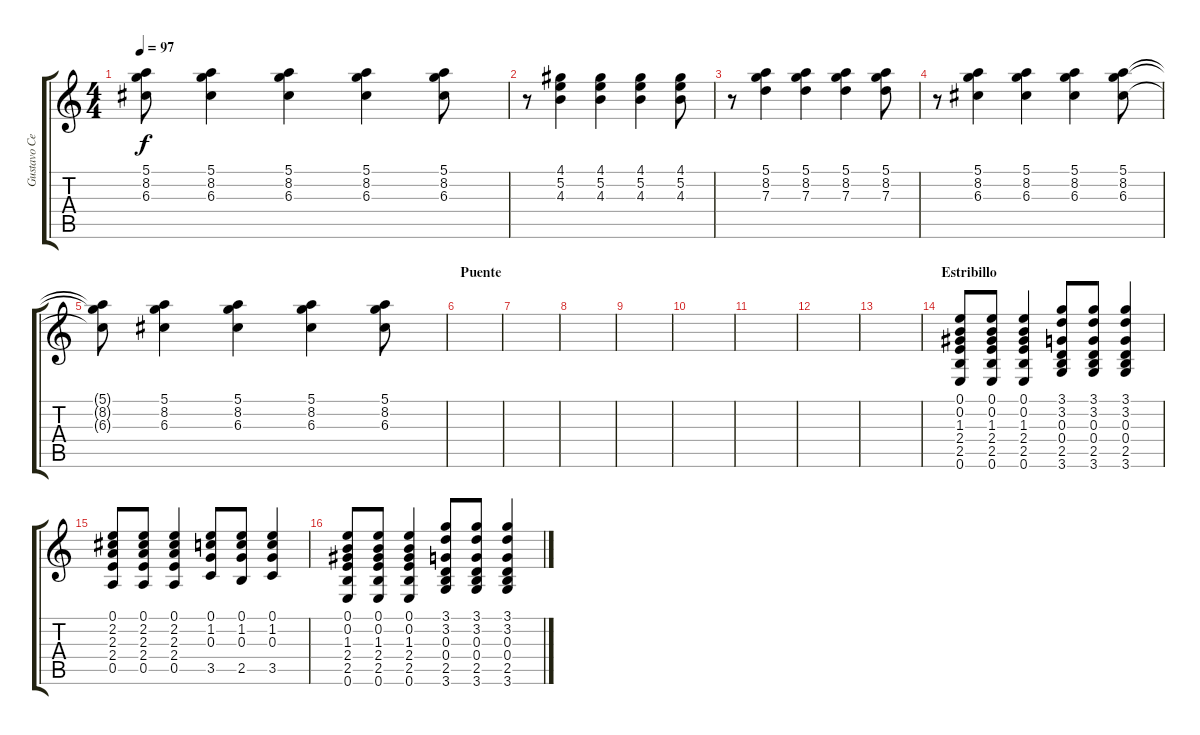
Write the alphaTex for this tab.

\track ("Gustavo Cerati - Acústica " "Gustavo Ce") {instrument acousticguitarsteel}
\staff {score tabs}
\tuning (E4 B3 G3 D3 A2 E2) {hide}
\ts (4 4)
\tempo 97
\clef g2
\ks c
(5.1{t} 8.2{t} 6.3{t}).8{dy f} (5.1 8.2 6.3).4 (5.1 8.2 6.3).4 (5.1 8.2 6.3).4 (5.1 8.2 6.3).8 |
r.8 (4.1 5.2 4.3).4 (4.1 5.2 4.3).4 (4.1 5.2 4.3).4 (4.1 5.2 4.3).8 |
r.8 (5.1 8.2 7.3).4 (5.1 8.2 7.3).4 (5.1 8.2 7.3).4 (5.1 8.2 7.3).8 |
r.8 (5.1 8.2 6.3).4 (5.1 8.2 6.3).4 (5.1 8.2 6.3).4 (5.1 8.2 6.3).8 |
(5.1{t} 8.2{t} 6.3{t}).8 (5.1 8.2 6.3).4 (5.1 8.2 6.3).4 (5.1 8.2 6.3).4 (5.1 8.2 6.3).8 |
\section ("" "Puente")
|
|
|
|
|
|
|
|
\section ("" "Estribillo")
(0.1 0.2 1.3 2.4 2.5 0.6).8 (0.1 0.2 1.3 2.4 2.5 0.6).8 (0.1 0.2 1.3 2.4 2.5 0.6).4 (3.1 3.2 0.3 0.4 2.5 3.6).8 (3.1 3.2 0.3 0.4 2.5 3.6).8 (3.1 3.2 0.3 0.4 2.5 3.6).4 |
(0.1 2.2 2.3 2.4 0.5).8 (0.1 2.2 2.3 2.4 0.5).8 (0.1 2.2 2.3 2.4 0.5).4 (0.1 1.2 0.3 3.5).8 (0.1 1.2 0.3 2.5).8 (0.1 1.2 0.3 3.5).4 |
(0.1 0.2 1.3 2.4 2.5 0.6).8 (0.1 0.2 1.3 2.4 2.5 0.6).8 (0.1 0.2 1.3 2.4 2.5 0.6).4 (3.1 3.2 0.3 0.4 2.5 3.6).8 (3.1 3.2 0.3 0.4 2.5 3.6).8 (3.1 3.2 0.3 0.4 2.5 3.6).4
